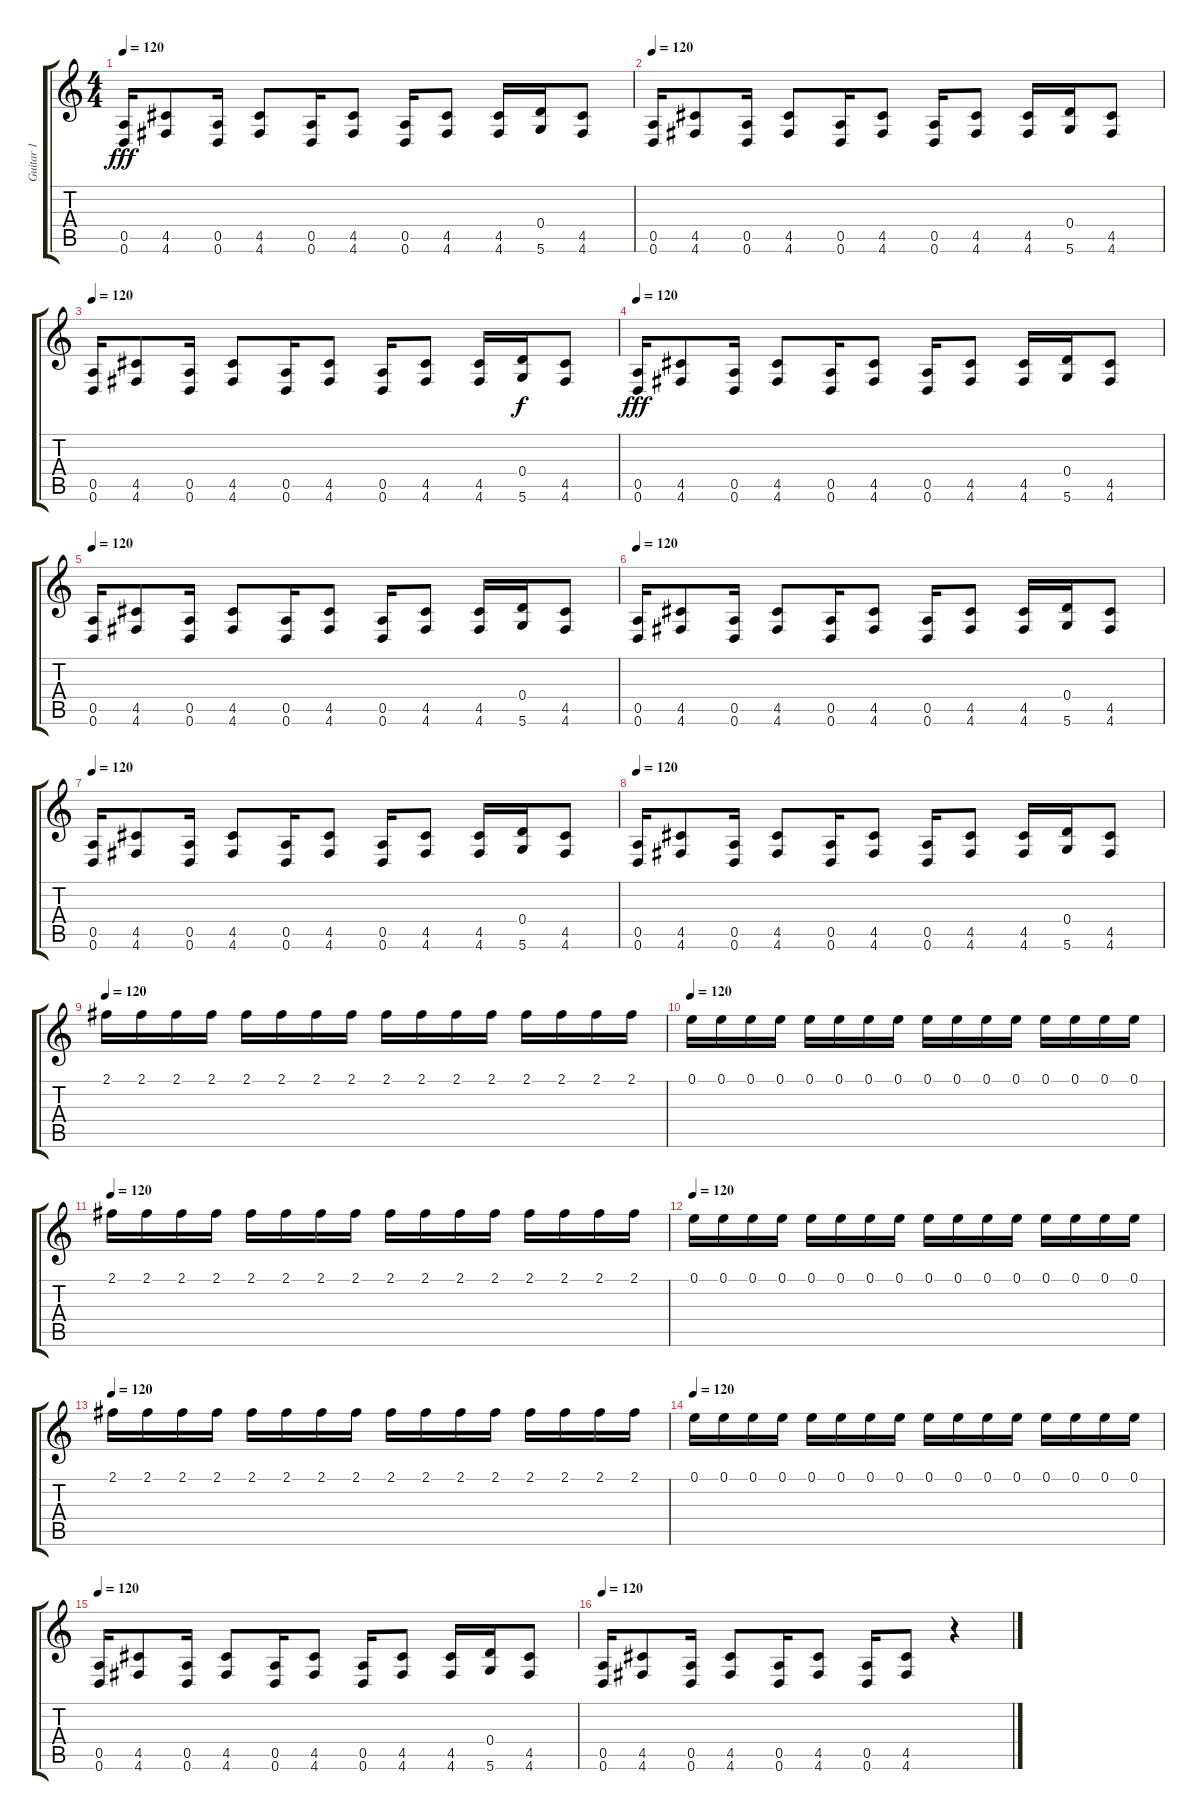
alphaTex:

\track ("Guitar 1" "Guitar 1") {instrument distortionguitar}
\staff {score tabs}
\tuning (E4 B3 G3 D3 A2 D2) {hide}
\ts (4 4)
\tempo 120
\clef g2
\ks c
(0.5 0.6).16{dy fff} (4.5 4.6).8 (0.5 0.6).16 (4.5 4.6).8 (0.5 0.6).16 (4.5 4.6).8 (0.5 0.6).16 (4.5 4.6).8 (4.5 4.6).16 (0.4 5.6).16 (4.5 4.6).8 |
\tempo 120
(0.5 0.6).16 (4.5 4.6).8 (0.5 0.6).16 (4.5 4.6).8 (0.5 0.6).16 (4.5 4.6).8 (0.5 0.6).16 (4.5 4.6).8 (4.5 4.6).16 (0.4 5.6).16 (4.5 4.6).8 |
\tempo 120
(0.5 0.6).16 (4.5 4.6).8 (0.5 0.6).16 (4.5 4.6).8 (0.5 0.6).16 (4.5 4.6).8 (0.5 0.6).16 (4.5 4.6).8 (4.5 4.6).16 (0.4 5.6).16{dy f} (4.5 4.6).8 |
\tempo 120
(0.5 0.6).16{dy fff} (4.5 4.6).8 (0.5 0.6).16 (4.5 4.6).8 (0.5 0.6).16 (4.5 4.6).8 (0.5 0.6).16 (4.5 4.6).8 (4.5 4.6).16 (0.4 5.6).16 (4.5 4.6).8 |
\tempo 120
(0.5 0.6).16 (4.5 4.6).8 (0.5 0.6).16 (4.5 4.6).8 (0.5 0.6).16 (4.5 4.6).8 (0.5 0.6).16 (4.5 4.6).8 (4.5 4.6).16 (0.4 5.6).16 (4.5 4.6).8 |
\tempo 120
(0.5 0.6).16 (4.5 4.6).8 (0.5 0.6).16 (4.5 4.6).8 (0.5 0.6).16 (4.5 4.6).8 (0.5 0.6).16 (4.5 4.6).8 (4.5 4.6).16 (0.4 5.6).16 (4.5 4.6).8 |
\tempo 120
(0.5 0.6).16 (4.5 4.6).8 (0.5 0.6).16 (4.5 4.6).8 (0.5 0.6).16 (4.5 4.6).8 (0.5 0.6).16 (4.5 4.6).8 (4.5 4.6).16 (0.4 5.6).16 (4.5 4.6).8 |
\tempo 120
(0.5 0.6).16 (4.5 4.6).8 (0.5 0.6).16 (4.5 4.6).8 (0.5 0.6).16 (4.5 4.6).8 (0.5 0.6).16 (4.5 4.6).8 (4.5 4.6).16 (0.4 5.6).16 (4.5 4.6).8 |
\tempo 120
2.1.16{volume 14 balance 8 instrument overdrivenguitar} 2.1.16 2.1.16 2.1.16 2.1.16 2.1.16 2.1.16 2.1.16 2.1.16 2.1.16 2.1.16 2.1.16 2.1.16 2.1.16 2.1.16 2.1.16 |
\tempo 120
0.1.16 0.1.16 0.1.16 0.1.16 0.1.16 0.1.16 0.1.16 0.1.16 0.1.16 0.1.16 0.1.16 0.1.16 0.1.16 0.1.16 0.1.16 0.1.16 |
\tempo 120
2.1.16 2.1.16 2.1.16 2.1.16 2.1.16 2.1.16 2.1.16 2.1.16 2.1.16 2.1.16 2.1.16 2.1.16 2.1.16 2.1.16 2.1.16 2.1.16 |
\tempo 120
0.1.16 0.1.16 0.1.16 0.1.16 0.1.16 0.1.16 0.1.16 0.1.16 0.1.16 0.1.16 0.1.16 0.1.16 0.1.16 0.1.16 0.1.16 0.1.16 |
\tempo 120
2.1.16 2.1.16 2.1.16 2.1.16 2.1.16 2.1.16 2.1.16 2.1.16 2.1.16 2.1.16 2.1.16 2.1.16 2.1.16 2.1.16 2.1.16 2.1.16 |
\tempo 120
0.1.16 0.1.16 0.1.16 0.1.16 0.1.16 0.1.16 0.1.16 0.1.16 0.1.16 0.1.16 0.1.16 0.1.16 0.1.16 0.1.16 0.1.16 0.1.16 |
\tempo 120
(0.5 0.6).16{volume 14 balance 16 instrument distortionguitar} (4.5 4.6).8 (0.5 0.6).16 (4.5 4.6).8 (0.5 0.6).16 (4.5 4.6).8 (0.5 0.6).16 (4.5 4.6).8 (4.5 4.6).16 (0.4 5.6).16 (4.5 4.6).8 |
\tempo 120
(0.5 0.6).16 (4.5 4.6).8 (0.5 0.6).16 (4.5 4.6).8 (0.5 0.6).16 (4.5 4.6).8 (0.5 0.6).16 (4.5 4.6).8 r.4
